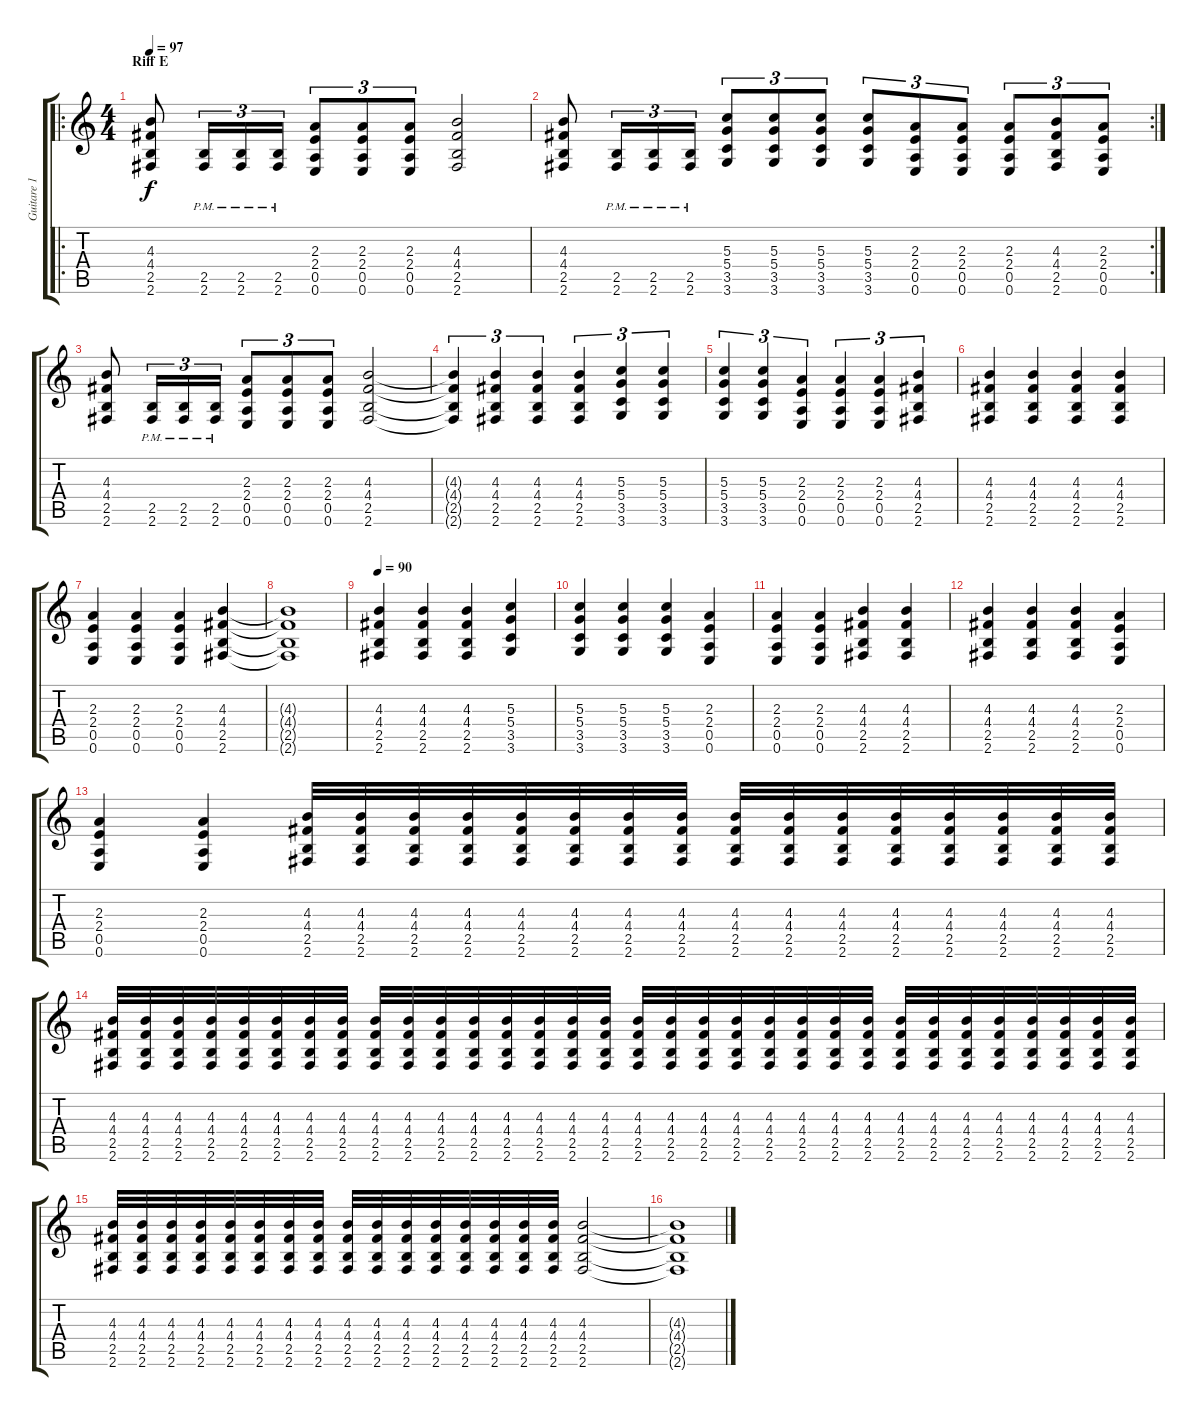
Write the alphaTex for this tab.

\track ("Guitare 1" "Guitare 1") {instrument distortionguitar}
\staff {score tabs}
\tuning (E4 B3 G3 D3 A2 E2) {hide}
\ro
\ts (4 4)
\section ("" "Riff E")
\tempo 97
\clef g2
\ks c
(4.3 4.4 2.5 2.6).8{dy f} (2.5{pm} 2.6{pm}).16{tu (3 2)} (2.5{pm} 2.6{pm}).16{tu (3 2)} (2.5{pm} 2.6{pm}).16{tu (3 2)} (2.3 2.4 0.5 0.6).8{tu (3 2)} (2.3 2.4 0.5 0.6).8{tu (3 2)} (2.3 2.4 0.5 0.6).8{tu (3 2)} (4.3 4.4 2.5 2.6).2 |
\rc 2
(4.3 4.4 2.5 2.6).8 (2.5{pm} 2.6{pm}).16{tu (3 2)} (2.5{pm} 2.6{pm}).16{tu (3 2)} (2.5{pm} 2.6{pm}).16{tu (3 2)} (5.3 5.4 3.5 3.6).8{tu (3 2)} (5.3 5.4 3.5 3.6).8{tu (3 2)} (5.3 5.4 3.5 3.6).8{tu (3 2)} (5.3 5.4 3.5 3.6).8{tu (3 2)} (2.3 2.4 0.5 0.6).8{tu (3 2)} (2.3 2.4 0.5 0.6).8{tu (3 2)} (2.3 2.4 0.5 0.6).8{tu (3 2)} (4.3 4.4 2.5 2.6).8{tu (3 2)} (2.3 2.4 0.5 0.6).8{tu (3 2)} |
(4.3 4.4 2.5 2.6).8 (2.5{pm} 2.6{pm}).16{tu (3 2)} (2.5{pm} 2.6{pm}).16{tu (3 2)} (2.5{pm} 2.6{pm}).16{tu (3 2)} (2.3 2.4 0.5 0.6).8{tu (3 2)} (2.3 2.4 0.5 0.6).8{tu (3 2)} (2.3 2.4 0.5 0.6).8{tu (3 2)} (4.3 4.4 2.5 2.6).2 |
(4.3{t} 4.4{t} 2.5{t} 2.6{t}).4{tu (3 2)} (4.3 4.4 2.5 2.6).4{tu (3 2)} (4.3 4.4 2.5 2.6).4{tu (3 2)} (4.3 4.4 2.5 2.6).4{tu (3 2)} (5.3 5.4 3.5 3.6).4{tu (3 2)} (5.3 5.4 3.5 3.6).4{tu (3 2)} |
(5.3 5.4 3.5 3.6).4{tu (3 2)} (5.3 5.4 3.5 3.6).4{tu (3 2)} (2.3 2.4 0.5 0.6).4{tu (3 2)} (2.3 2.4 0.5 0.6).4{tu (3 2)} (2.3 2.4 0.5 0.6).4{tu (3 2)} (4.3 4.4 2.5 2.6).4{tu (3 2)} |
(4.3 4.4 2.5 2.6).4 (4.3 4.4 2.5 2.6).4 (4.3 4.4 2.5 2.6).4 (4.3 4.4 2.5 2.6).4 |
(2.3 2.4 0.5 0.6).4 (2.3 2.4 0.5 0.6).4 (2.3 2.4 0.5 0.6).4 (4.3 4.4 2.5 2.6).4 |
(4.3{t} 4.4{t} 2.5{t} 2.6{t}).1 |
\tempo 90
(4.3 4.4 2.5 2.6).4 (4.3 4.4 2.5 2.6).4 (4.3 4.4 2.5 2.6).4 (5.3 5.4 3.5 3.6).4 |
(5.3 5.4 3.5 3.6).4 (5.3 5.4 3.5 3.6).4 (5.3 5.4 3.5 3.6).4 (2.3 2.4 0.5 0.6).4 |
(2.3 2.4 0.5 0.6).4 (2.3 2.4 0.5 0.6).4 (4.3 4.4 2.5 2.6).4 (4.3 4.4 2.5 2.6).4 |
(4.3 4.4 2.5 2.6).4 (4.3 4.4 2.5 2.6).4 (4.3 4.4 2.5 2.6).4 (2.3 2.4 0.5 0.6).4 |
(2.3 2.4 0.5 0.6).4 (2.3 2.4 0.5 0.6).4 (4.3 4.4 2.5 2.6).32 (4.3 4.4 2.5 2.6).32 (4.3 4.4 2.5 2.6).32 (4.3 4.4 2.5 2.6).32 (4.3 4.4 2.5 2.6).32 (4.3 4.4 2.5 2.6).32 (4.3 4.4 2.5 2.6).32 (4.3 4.4 2.5 2.6).32 (4.3 4.4 2.5 2.6).32 (4.3 4.4 2.5 2.6).32 (4.3 4.4 2.5 2.6).32 (4.3 4.4 2.5 2.6).32 (4.3 4.4 2.5 2.6).32 (4.3 4.4 2.5 2.6).32 (4.3 4.4 2.5 2.6).32 (4.3 4.4 2.5 2.6).32 |
(4.3 4.4 2.5 2.6).32 (4.3 4.4 2.5 2.6).32 (4.3 4.4 2.5 2.6).32 (4.3 4.4 2.5 2.6).32 (4.3 4.4 2.5 2.6).32 (4.3 4.4 2.5 2.6).32 (4.3 4.4 2.5 2.6).32 (4.3 4.4 2.5 2.6).32 (4.3 4.4 2.5 2.6).32 (4.3 4.4 2.5 2.6).32 (4.3 4.4 2.5 2.6).32 (4.3 4.4 2.5 2.6).32 (4.3 4.4 2.5 2.6).32 (4.3 4.4 2.5 2.6).32 (4.3 4.4 2.5 2.6).32 (4.3 4.4 2.5 2.6).32 (4.3 4.4 2.5 2.6).32 (4.3 4.4 2.5 2.6).32 (4.3 4.4 2.5 2.6).32 (4.3 4.4 2.5 2.6).32 (4.3 4.4 2.5 2.6).32 (4.3 4.4 2.5 2.6).32 (4.3 4.4 2.5 2.6).32 (4.3 4.4 2.5 2.6).32 (4.3 4.4 2.5 2.6).32 (4.3 4.4 2.5 2.6).32 (4.3 4.4 2.5 2.6).32 (4.3 4.4 2.5 2.6).32 (4.3 4.4 2.5 2.6).32 (4.3 4.4 2.5 2.6).32 (4.3 4.4 2.5 2.6).32 (4.3 4.4 2.5 2.6).32 |
(4.3 4.4 2.5 2.6).32 (4.3 4.4 2.5 2.6).32 (4.3 4.4 2.5 2.6).32 (4.3 4.4 2.5 2.6).32 (4.3 4.4 2.5 2.6).32 (4.3 4.4 2.5 2.6).32 (4.3 4.4 2.5 2.6).32 (4.3 4.4 2.5 2.6).32 (4.3 4.4 2.5 2.6).32 (4.3 4.4 2.5 2.6).32 (4.3 4.4 2.5 2.6).32 (4.3 4.4 2.5 2.6).32 (4.3 4.4 2.5 2.6).32 (4.3 4.4 2.5 2.6).32 (4.3 4.4 2.5 2.6).32 (4.3 4.4 2.5 2.6).32 (4.3 4.4 2.5 2.6).2 |
(4.3{t} 4.4{t} 2.5{t} 2.6{t}).1
